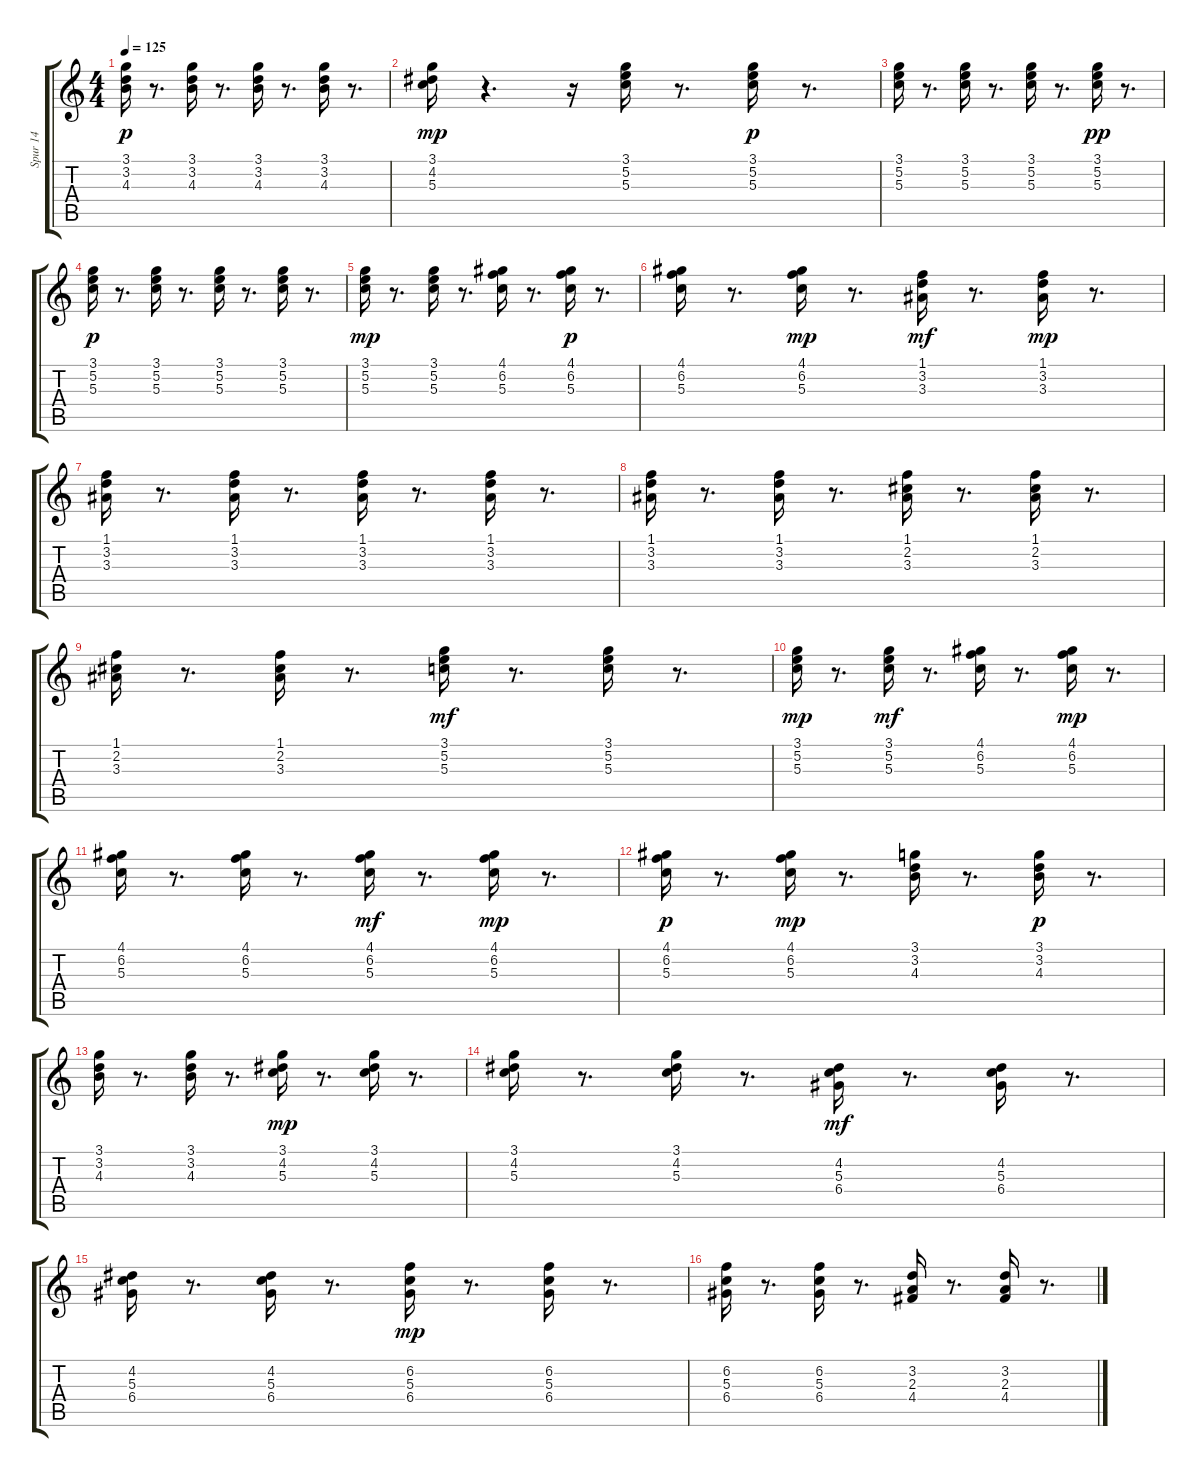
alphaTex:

\track ("Spur 14" "Spur 14") {instrument electricguitarclean}
\staff {score tabs}
\tuning (E4 B3 G3 D3 A2 E2) {hide}
\ts (4 4)
\tempo 125
\clef g2
\ks c
(3.1 3.2 4.3).16{dy p} r.8{d} (3.1 3.2 4.3).16 r.8{d} (3.1 3.2 4.3).16 r.8{d} (3.1 3.2 4.3).16 r.8{d} |
(3.1 4.2 5.3).16{dy mp} r.4{d} r.16 (3.1 5.2 5.3).16 r.8{d} (3.1 5.2 5.3).16{dy p} r.8{d} |
(3.1 5.2 5.3).16 r.8{d} (3.1 5.2 5.3).16 r.8{d} (3.1 5.2 5.3).16 r.8{d} (3.1 5.2 5.3).16{dy pp} r.8{d} |
(3.1 5.2 5.3).16{dy p} r.8{d} (3.1 5.2 5.3).16 r.8{d} (3.1 5.2 5.3).16 r.8{d} (3.1 5.2 5.3).16 r.8{d} |
(3.1 5.2 5.3).16{dy mp} r.8{d} (3.1 5.2 5.3).16 r.8{d} (4.1 6.2 5.3).16 r.8{d} (4.1 6.2 5.3).16{dy p} r.8{d} |
(4.1 6.2 5.3).16 r.8{d} (4.1 6.2 5.3).16{dy mp} r.8{d} (1.1 3.2 3.3).16{dy mf} r.8{d} (1.1 3.2 3.3).16{dy mp} r.8{d} |
(1.1 3.2 3.3).16 r.8{d} (1.1 3.2 3.3).16 r.8{d} (1.1 3.2 3.3).16 r.8{d} (1.1 3.2 3.3).16 r.8{d} |
(1.1 3.2 3.3).16 r.8{d} (1.1 3.2 3.3).16 r.8{d} (1.1 2.2 3.3).16 r.8{d} (1.1 2.2 3.3).16 r.8{d} |
(1.1 2.2 3.3).16 r.8{d} (1.1 2.2 3.3).16 r.8{d} (3.1 5.2 5.3).16{dy mf} r.8{d} (3.1 5.2 5.3).16 r.8{d} |
(3.1 5.2 5.3).16{dy mp} r.8{d} (3.1 5.2 5.3).16{dy mf} r.8{d} (4.1 6.2 5.3).16 r.8{d} (4.1 6.2 5.3).16{dy mp} r.8{d} |
(4.1 6.2 5.3).16 r.8{d} (4.1 6.2 5.3).16 r.8{d} (4.1 6.2 5.3).16{dy mf} r.8{d} (4.1 6.2 5.3).16{dy mp} r.8{d} |
(4.1 6.2 5.3).16{dy p} r.8{d} (4.1 6.2 5.3).16{dy mp} r.8{d} (3.1 3.2 4.3).16 r.8{d} (3.1 3.2 4.3).16{dy p} r.8{d} |
(3.1 3.2 4.3).16 r.8{d} (3.1 3.2 4.3).16 r.8{d} (3.1 4.2 5.3).16{dy mp} r.8{d} (3.1 4.2 5.3).16 r.8{d} |
(3.1 4.2 5.3).16 r.8{d} (3.1 4.2 5.3).16 r.8{d} (4.2 5.3 6.4).16{dy mf} r.8{d} (4.2 5.3 6.4).16 r.8{d} |
(4.2 5.3 6.4).16 r.8{d} (4.2 5.3 6.4).16 r.8{d} (6.2 5.3 6.4).16{dy mp} r.8{d} (6.2 5.3 6.4).16 r.8{d} |
(6.2 5.3 6.4).16 r.8{d} (6.2 5.3 6.4).16 r.8{d} (3.2 2.3 4.4).16 r.8{d} (3.2 2.3 4.4).16 r.8{d}
